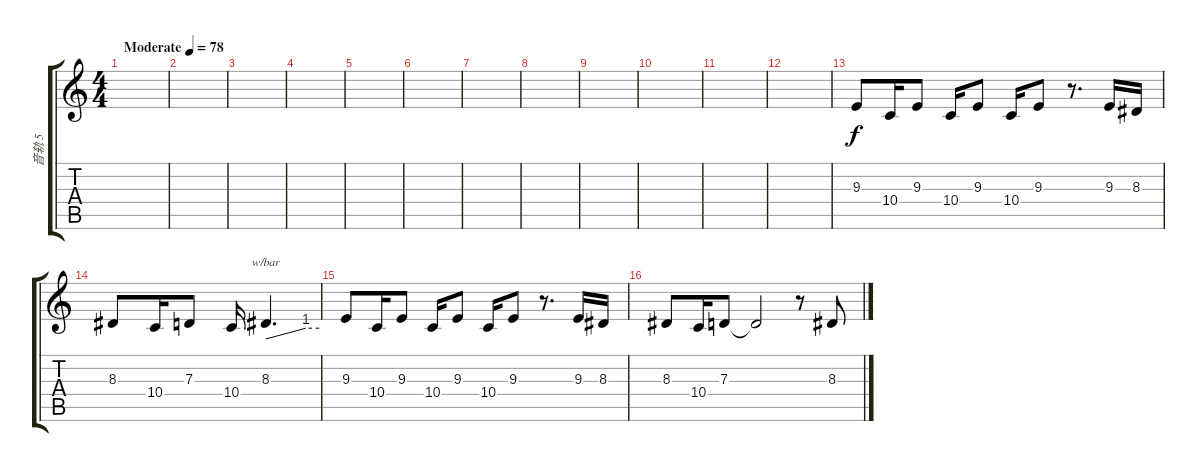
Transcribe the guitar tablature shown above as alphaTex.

\track ("音轨 5" "音轨 5") {instrument trombone}
\staff {score tabs}
\tuning (E4 B3 G3 D3 A2 E2) {hide}
\ts (4 4)
\tempo (78 "Moderate")
\clef g2
\ks c
|
|
|
|
|
|
|
|
|
|
|
|
9.3.8 10.4.16 9.3.8 10.4.16 9.3.8 10.4.16 9.3.8 r.8{d} 9.3.16 8.3.16 |
8.3.8 10.4.16 7.3.8 10.4.16 8.3.4{d tbe (custom default 0 0 45 4 60 4)} |
9.3.8 10.4.16 9.3.8 10.4.16 9.3.8 10.4.16 9.3.8 r.8{d} 9.3.16 8.3.16 |
8.3.8 10.4.16 7.3.8 7.3{t}.2 r.8 8.3.8
